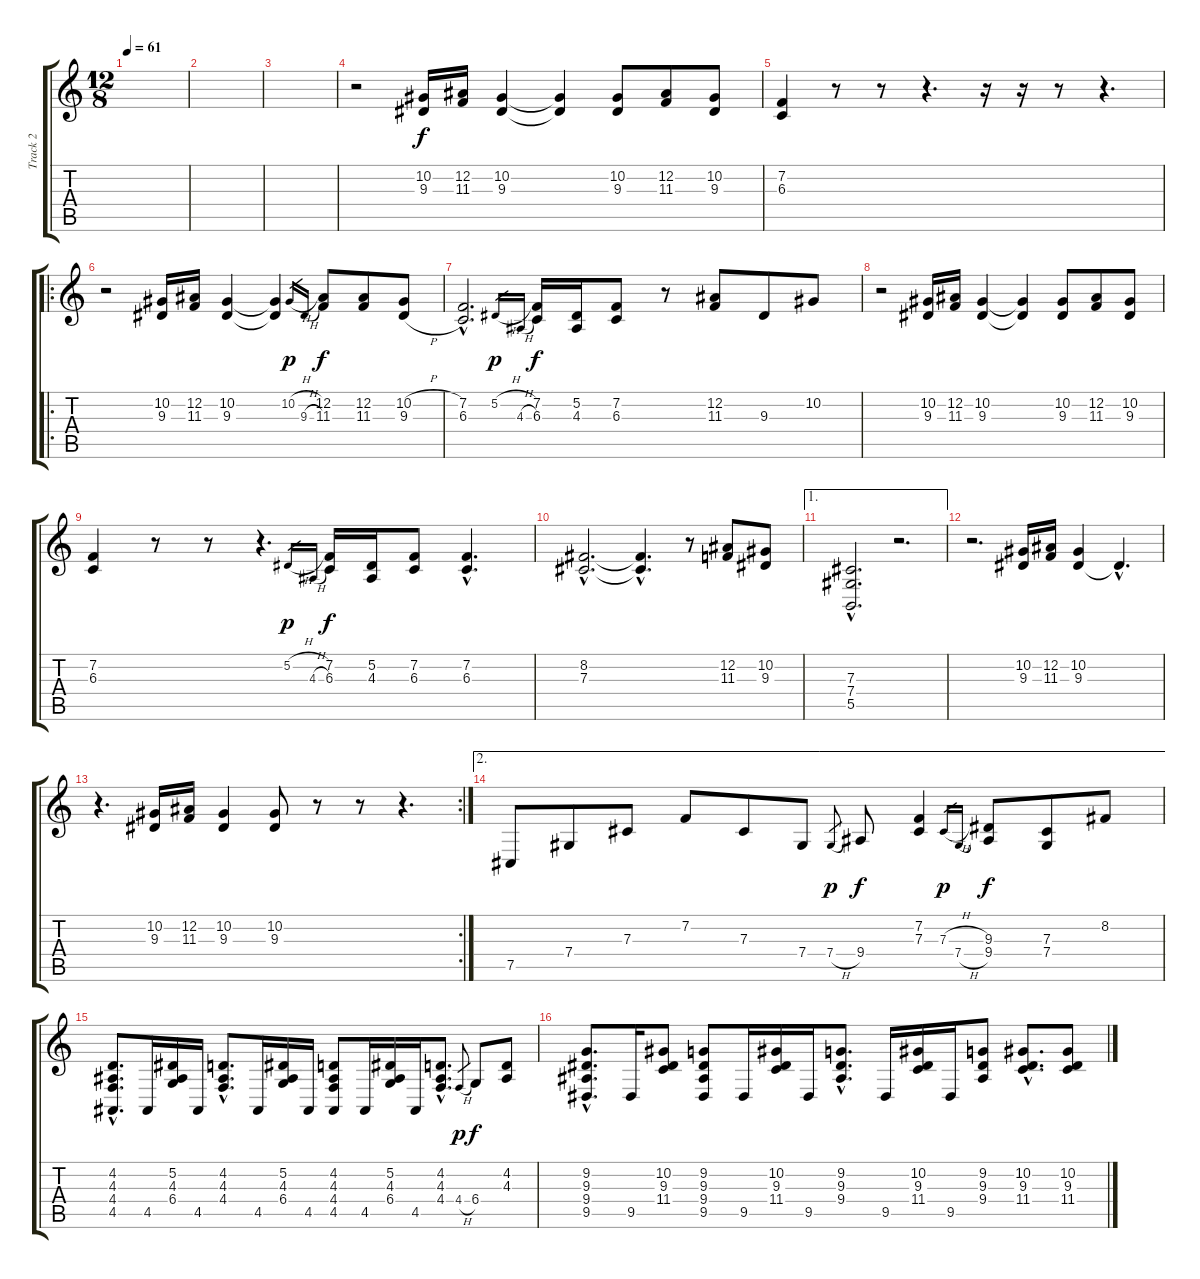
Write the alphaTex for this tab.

\track ("Track 2" "Track 2") {instrument acousticgrandpiano}
\staff {score tabs}
\tuning (Db4 Bb3 Gb3 Db3 Gb2 Db2) {hide}
\ts (12 8)
\tempo 61
\clef g2
\ks c
|
|
|
r.2 (10.2 9.3).16 (12.2 11.3).16 (10.2 9.3).4 (10.2{t} 9.3{t}).4 (10.2 9.3).8 (12.2 11.3).8 (10.2 9.3).8 |
(7.2 6.3).4 r.8 r.8 r.4{d} r.16 r.16 r.8 r.4{d} |
\ro
r.2 (10.2 9.3).16 (12.2 11.3).16 (10.2 9.3).4 (10.2{t} 9.3{t}).4 10.2{h}.16{gr dy p} 9.3{h}.16{gr} (12.2 11.3).8{dy f} (12.2 11.3).8 (10.2{h} 9.3{h}).8 |
(7.2{hac} 6.3{hac}).2{d} 5.2{h}.16{gr dy p} 4.3{h}.16{gr} (7.2 6.3).16{dy f} (5.2 4.3).16 (7.2 6.3).8 r.8 (12.2 11.3).8 9.3.8 10.2.8 |
r.2 (10.2 9.3).16 (12.2 11.3).16 (10.2 9.3).4 (10.2{t} 9.3{t}).4 (10.2 9.3).8 (12.2 11.3).8 (10.2 9.3).8 |
(7.2 6.3).4 r.8 r.8 r.4{d} 5.2{h}.16{gr dy p} 4.3{h}.16{gr} (7.2 6.3).16{dy f} (5.2 4.3).16 (7.2 6.3).8 (7.2{hac} 6.3{hac}).4{d} |
(8.2{hac} 7.3{hac}).2{d} (8.2{hac t} 7.3{hac t}).4{d} r.8 (12.2 11.3).8 (10.2 9.3).8 |
\ae 1
(7.3{hac} 7.4{hac} 5.5{hac}).2{d} r.2{d} |
r.2{d} (10.2 9.3).16 (12.2 11.3).16 (10.2 9.3).4 9.3{hac t}.4{d} |
\rc 2
r.4{d} (10.2 9.3).16 (12.2 11.3).16 (10.2 9.3).4 (10.2 9.3).8 r.8 r.8 r.4{d} |
\ae 2
7.5.8 7.4.8 7.3.8 7.2.8 7.3.8 7.4.8 7.4{h}.8{gr dy p} 9.4.8{dy f} (7.2 7.3).4 7.3{h}.16{gr dy p} 7.4{h}.16{gr} (9.3 9.4).8{dy f} (7.3 7.4).8 8.2.8 |
(4.2{hac} 4.3{hac} 4.4{hac} 4.5{hac}).8{d} 4.5.16 (5.2 4.3 6.4).16 4.5.16 (4.2{hac} 4.3{hac} 4.4{hac}).8{d} 4.5.16 (5.2 4.3 6.4).16 4.5.16 (4.2 4.3 4.4 4.5).8 4.5.16 (5.2 4.3 6.4).16 4.5.16 (4.2{hac} 4.3{hac} 4.4{hac}).8{d} 4.4{h}.8{gr dy p} 6.4.8{dy f} (4.2 4.3).8 |
(9.2{hac} 9.3{hac} 9.4{hac} 9.5{hac}).8{d} 9.5.16 (10.2 9.3 11.4).8 (9.2 9.3 9.4 9.5).8 9.5.16 (10.2 9.3 11.4).16 9.5.16 (9.2{hac} 9.3{hac} 9.4{hac}).8{d} 9.5.16 (10.2 9.3 11.4).16 9.5.16 (9.2 9.3 9.4).8 (10.2{hac} 9.3{hac} 11.4{hac}).8{d} (10.2 9.3 11.4).8
